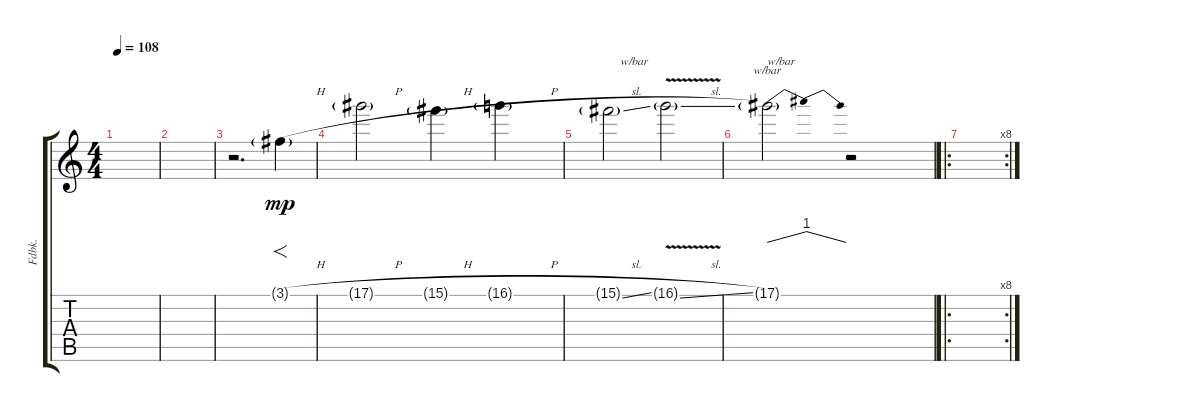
\track ("Fdbk." "Fdbk.") {instrument distortionguitar}
\staff {score tabs}
\tuning (Eb4 Bb3 Gb3 Db3 Ab2 Eb2) {hide}
\ts (4 4)
\tempo 108
\clef g2
\ks c
|
|
r.2{d} 3.1{h g}.4{f dy mp volume 6} |
17.1{h g}.2 15.1{h g}.4 16.1{h g}.4 |
15.1{sl g}.2{txt "    w/bar"} 16.1{v sl g}.2 |
17.1{g}.2{tbe (dip default 0 0 30 4 60 0) txt "w/bar"} r.2 |
\ro
\rc 8
